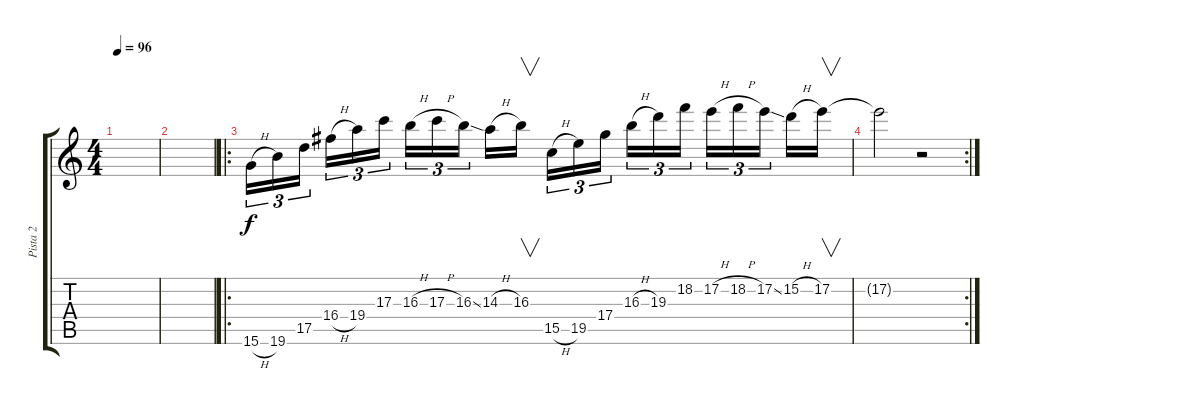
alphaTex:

\track ("Pista 2" "Pista 2") {instrument overdrivenguitar}
\staff {score tabs}
\tuning (E4 B3 G3 D3 A2 E2) {hide}
\ts (4 4)
\tempo 96
\clef g2
\ks c
|
|
\ro
15.6{h}.16{tu (3 2)} 19.6.16{tu (3 2)} 17.5.16{tu (3 2)} 16.4{h}.16{tu (3 2)} 19.4.16{tu (3 2)} 17.3.16{tu (3 2)} 16.3{h}.16{tu (3 2)} 17.3{h}.16{tu (3 2)} 16.3{ss}.16{tu (3 2)} 14.3{h}.16 16.3.16{v} 15.5{h}.16{tu (3 2)} 19.5.16{tu (3 2)} 17.4.16{tu (3 2)} 16.3{h}.16{tu (3 2)} 19.3.16{tu (3 2)} 18.2.16{tu (3 2)} 17.2{h}.16{tu (3 2)} 18.2{h}.16{tu (3 2)} 17.2{ss}.16{tu (3 2)} 15.2{h}.16 17.2.16{v} |
\rc 2
17.2{t}.2 r.2
